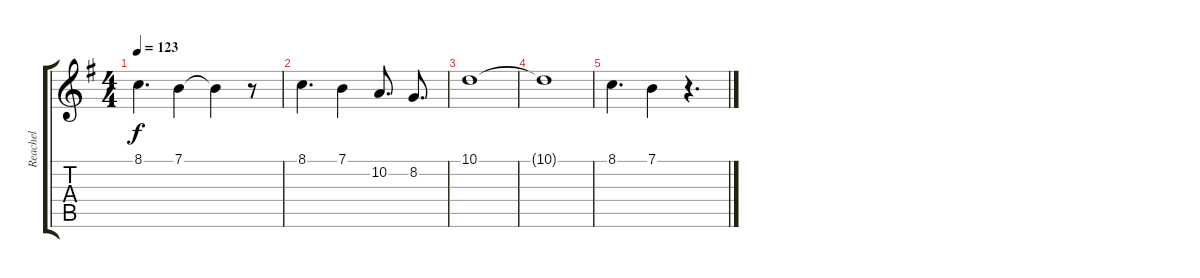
\track ("Reachel" "Reachel") {instrument bassoon}
\staff {score tabs}
\tuning (E4 B3 G3 D3 A2 E2) {hide}
\ts (4 4)
\tempo 123
\clef g2
\ks g
8.1.4{d dy f} 7.1.4 7.1{t}.4 r.8 |
8.1.4{d} 7.1.4 10.2.8{d} 8.2.8{d} |
10.1.1 |
10.1{t}.1 |
8.1.4{d} 7.1.4 r.4{d}
